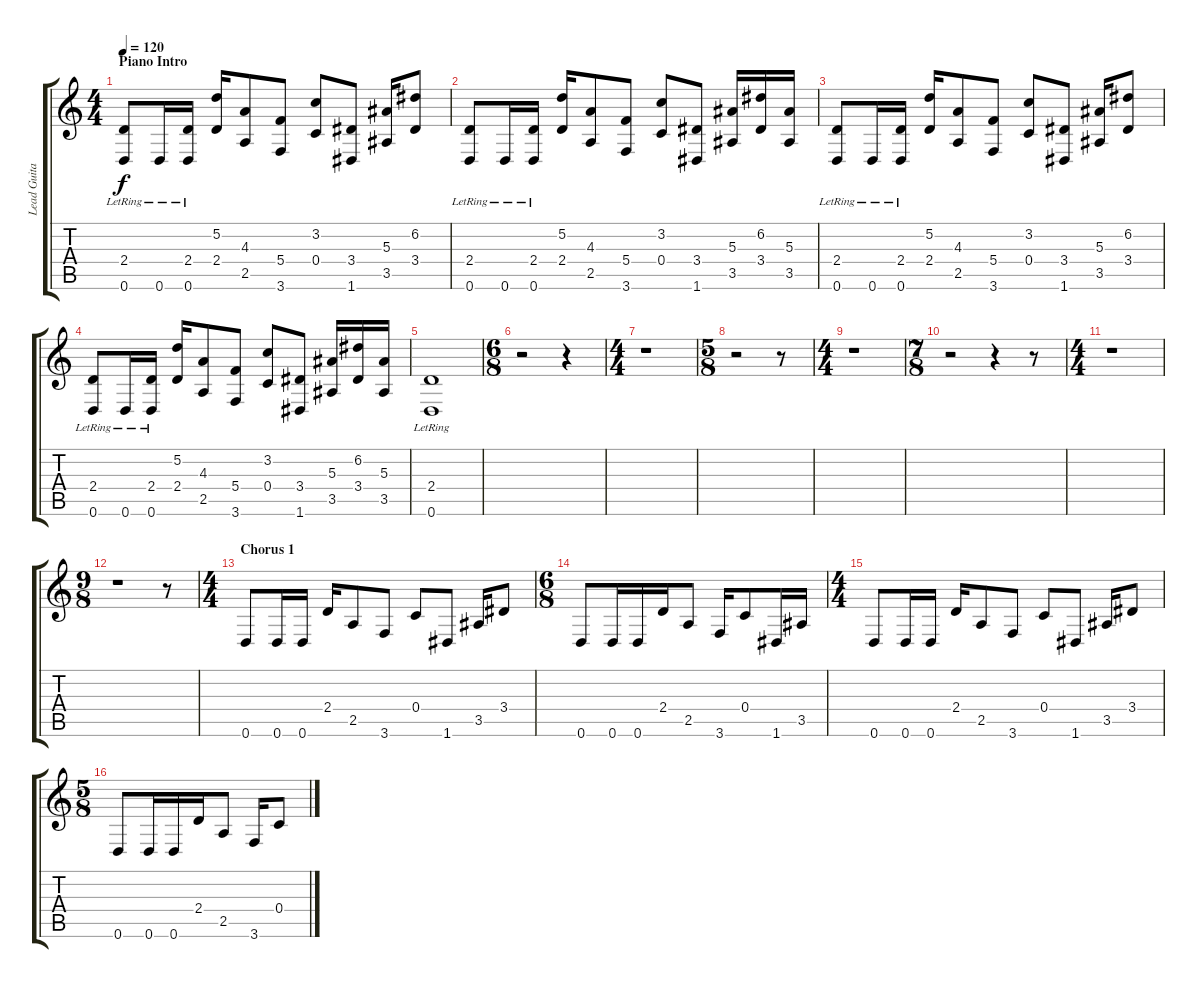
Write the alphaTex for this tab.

\track ("Lead Guitar" "Lead Guita") {instrument overdrivenguitar}
\staff {score tabs}
\tuning (D4 A3 F3 C3 G2 D2) {hide}
\ts (4 4)
\section ("" "Piano Intro")
\tempo 120
\clef g2
\ks c
(2.4{lr} 0.6{lr}).8{dy f instrument brightacousticpiano} 0.6{lr}.16 (2.4{lr} 0.6{lr}).16 (5.2 2.4).16 (4.3 2.5).8 (5.4 3.6).8 (3.2 0.4).8 (3.4 1.6).8 (5.3 3.5).16 (6.2 3.4).8 |
(2.4{lr} 0.6{lr}).8{instrument brightacousticpiano} 0.6{lr}.16 (2.4{lr} 0.6{lr}).16 (5.2 2.4).16 (4.3 2.5).8 (5.4 3.6).8 (3.2 0.4).8 (3.4 1.6).8 (5.3 3.5).16 (6.2 3.4).16 (5.3 3.5).16 |
(2.4{lr} 0.6{lr}).8{instrument brightacousticpiano} 0.6{lr}.16 (2.4{lr} 0.6{lr}).16 (5.2 2.4).16 (4.3 2.5).8 (5.4 3.6).8 (3.2 0.4).8 (3.4 1.6).8 (5.3 3.5).16 (6.2 3.4).8 |
(2.4{lr} 0.6{lr}).8{instrument brightacousticpiano} 0.6{lr}.16 (2.4{lr} 0.6{lr}).16 (5.2 2.4).16 (4.3 2.5).8 (5.4 3.6).8 (3.2 0.4).8 (3.4 1.6).8 (5.3 3.5).16 (6.2 3.4).16 (5.3 3.5).16 |
(2.4{lr} 0.6{lr}).1 |
\ts (6 8)
r.2 r.4 |
\ts (4 4)
r.1 |
\ts (5 8)
r.2 r.8 |
\ts (4 4)
r.1 |
\ts (7 8)
r.2 r.4 r.8 |
\ts (4 4)
r.1 |
\ts (9 8)
r.1 r.8 |
\ts (4 4)
\section ("" "Chorus 1")
0.6.8{instrument overdrivenguitar} 0.6.16 0.6.16 2.4.16 2.5.8 3.6.8 0.4.8 1.6.8 3.5.16 3.4.8 |
\ts (6 8)
0.6.8 0.6.16 0.6.16 2.4.16 2.5.8 3.6.16 0.4.8 1.6.16 3.5.16 |
\ts (4 4)
0.6.8 0.6.16 0.6.16 2.4.16 2.5.8 3.6.8 0.4.8 1.6.8 3.5.16 3.4.8 |
\ts (5 8)
0.6.8 0.6.16 0.6.16 2.4.16 2.5.8 3.6.16 0.4.8
